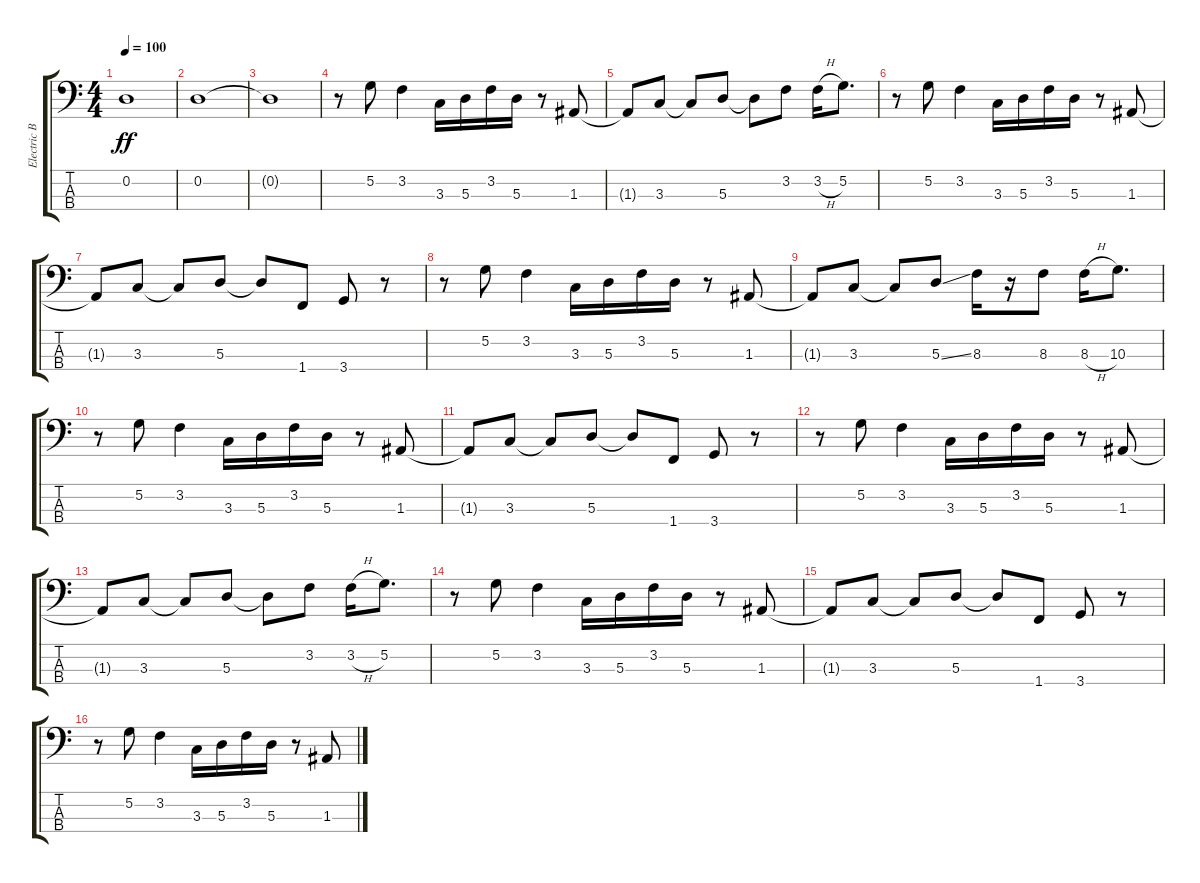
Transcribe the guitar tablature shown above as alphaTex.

\track ("Electric Bass" "Electric B") {instrument electricbassfinger}
\staff {score tabs}
\tuning (G2 D2 A1 E1) {hide}
\ts (4 4)
\tempo 100
\clef f4
\ks c
0.2{t}.1{dy ff} |
0.2.1 |
0.2{t}.1 |
r.8 5.2.8 3.2.4 3.3.16 5.3.16 3.2.16 5.3.16 r.8 1.3.8 |
1.3{t}.8 3.3.8 3.3{t}.8 5.3.8 5.3{t}.8 3.2.8 3.2{h}.16 5.2.8{d} |
r.8 5.2.8 3.2.4 3.3.16 5.3.16 3.2.16 5.3.16 r.8 1.3.8 |
1.3{t}.8 3.3.8 3.3{t}.8 5.3.8 5.3{t}.8 1.4.8 3.4.8 r.8 |
r.8 5.2.8 3.2.4 3.3.16 5.3.16 3.2.16 5.3.16 r.8 1.3.8 |
1.3{t}.8 3.3.8 3.3{t}.8 5.3{ss}.8 8.3.16 r.16 8.3.8 8.3{h}.16 10.3.8{d} |
r.8 5.2.8 3.2.4 3.3.16 5.3.16 3.2.16 5.3.16 r.8 1.3.8 |
1.3{t}.8 3.3.8 3.3{t}.8 5.3.8 5.3{t}.8 1.4.8 3.4.8 r.8 |
r.8 5.2.8 3.2.4 3.3.16 5.3.16 3.2.16 5.3.16 r.8 1.3.8 |
1.3{t}.8 3.3.8 3.3{t}.8 5.3.8 5.3{t}.8 3.2.8 3.2{h}.16 5.2.8{d} |
r.8 5.2.8 3.2.4 3.3.16 5.3.16 3.2.16 5.3.16 r.8 1.3.8 |
1.3{t}.8 3.3.8 3.3{t}.8 5.3.8 5.3{t}.8 1.4.8 3.4.8 r.8 |
r.8 5.2.8 3.2.4 3.3.16 5.3.16 3.2.16 5.3.16 r.8 1.3.8
